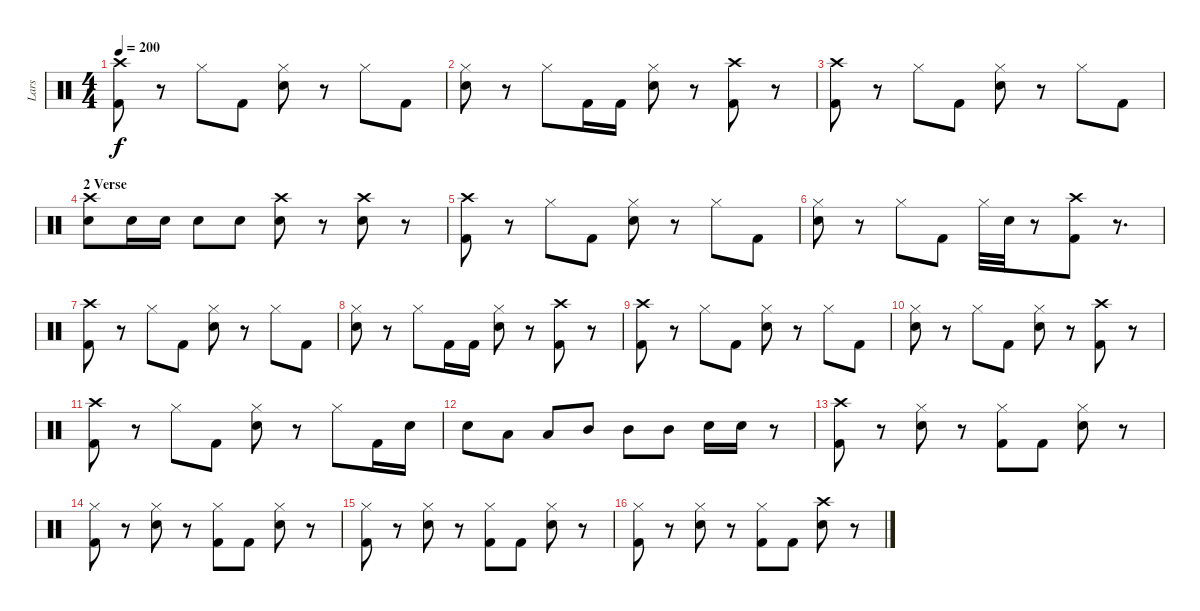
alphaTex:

\track ("Lars" "Lars") {instrument percussion}
\staff {score}
\articulation defaults
\ts (4 4)
\tempo 200
\clef neutral
\ks c
("Kick (hit) 2" "Crash high (hit)").8{dy f} r.8 "Hi-Hat (closed)".8 "Kick (hit) 2".8 ("Snare (hit) 2" "Hi-Hat (closed)").8 r.8 "Hi-Hat (closed)".8 "Kick (hit) 2".8 |
("Snare (hit) 2" "Hi-Hat (closed)").8 r.8 "Hi-Hat (closed)".8 "Kick (hit) 2".16 "Kick (hit) 2".16 ("Snare (hit) 2" "Hi-Hat (closed)").8 r.8 ("Crash high (hit)" "Kick (hit) 2").8 r.8 |
("Kick (hit) 2" "Crash high (hit)").8 r.8 "Hi-Hat (closed)".8 "Kick (hit) 2".8 ("Snare (hit) 2" "Hi-Hat (closed)").8 r.8 "Hi-Hat (closed)".8 "Kick (hit) 2".8 |
\section ("" "2 Verse")
("Snare (hit) 2" "Crash high (hit)").8 "Snare (hit) 2".16 "Snare (hit) 2".16 "Snare (hit) 2".8 "Snare (hit) 2".8 ("Crash high (hit)" "Snare (hit) 2").8 r.8 ("Crash high (hit)" "Snare (hit) 2").8 r.8 |
("Kick (hit) 2" "Crash high (hit)").8 r.8 "Hi-Hat (closed)".8 "Kick (hit) 2".8 ("Snare (hit) 2" "Hi-Hat (closed)").8 r.8 "Hi-Hat (closed)".8 "Kick (hit) 2".8 |
("Hi-Hat (closed)" "Snare (hit) 2").8 r.8 "Hi-Hat (closed)".8 "Kick (hit) 2".8 "Hi-Hat (closed)".32 "Snare (hit) 2".32 r.8 ("Crash high (hit)" "Kick (hit) 2").8 r.8{d} |
("Kick (hit) 2" "Crash high (hit)").8 r.8 "Hi-Hat (closed)".8 "Kick (hit) 2".8 ("Snare (hit) 2" "Hi-Hat (closed)").8 r.8 "Hi-Hat (closed)".8 "Kick (hit) 2".8 |
("Snare (hit) 2" "Hi-Hat (closed)").8 r.8 "Hi-Hat (closed)".8 "Kick (hit) 2".16 "Kick (hit) 2".16 ("Snare (hit) 2" "Hi-Hat (closed)").8 r.8 ("Crash high (hit)" "Kick (hit) 2").8 r.8 |
("Kick (hit) 2" "Crash high (hit)").8 r.8 "Hi-Hat (closed)".8 "Kick (hit) 2".8 ("Snare (hit) 2" "Hi-Hat (closed)").8 r.8 "Hi-Hat (closed)".8 "Kick (hit) 2".8 |
("Snare (hit) 2" "Hi-Hat (closed)").8 r.8 "Hi-Hat (closed)".8 "Kick (hit) 2".8 ("Snare (hit) 2" "Hi-Hat (closed)").8 r.8 ("Crash high (hit)" "Kick (hit) 2").8 r.8 |
("Kick (hit) 2" "Crash high (hit)").8 r.8 "Hi-Hat (closed)".8 "Kick (hit) 2".8 ("Snare (hit) 2" "Hi-Hat (closed)").8 r.8 "Hi-Hat (closed)".8 "Kick (hit) 2".16 "Snare (hit) 2".16 |
"Snare (hit) 2".8 "Low Tom (hit)".8 "Low Tom (hit)".8 "Mid Tom (hit)".8 "Mid Tom (hit)".8 "Mid Tom (hit)".8 "Snare (hit) 2".16 "Snare (hit) 2".16 r.8 |
("Kick (hit) 2" "Crash high (hit)").8 r.8 ("Hi-Hat (closed)" "Snare (hit) 2").8 r.8 ("Kick (hit) 2" "Hi-Hat (closed)").8 "Kick (hit) 2".8 ("Snare (hit) 2" "Hi-Hat (closed)").8 r.8 |
("Kick (hit) 2" "Hi-Hat (closed)").8 r.8 ("Snare (hit) 2" "Hi-Hat (closed)").8 r.8 ("Kick (hit) 2" "Hi-Hat (closed)").8 "Kick (hit) 2".8 ("Snare (hit) 2" "Hi-Hat (closed)").8 r.8 |
("Kick (hit) 2" "Hi-Hat (closed)").8 r.8 ("Snare (hit) 2" "Hi-Hat (closed)").8 r.8 ("Kick (hit) 2" "Hi-Hat (closed)").8 "Kick (hit) 2".8 ("Snare (hit) 2" "Hi-Hat (closed)").8 r.8 |
("Kick (hit) 2" "Hi-Hat (closed)").8 r.8 ("Snare (hit) 2" "Hi-Hat (closed)").8 r.8 ("Kick (hit) 2" "Hi-Hat (closed)").8 "Kick (hit) 2".8 ("Crash high (hit)" "Snare (hit) 2").8 r.8
